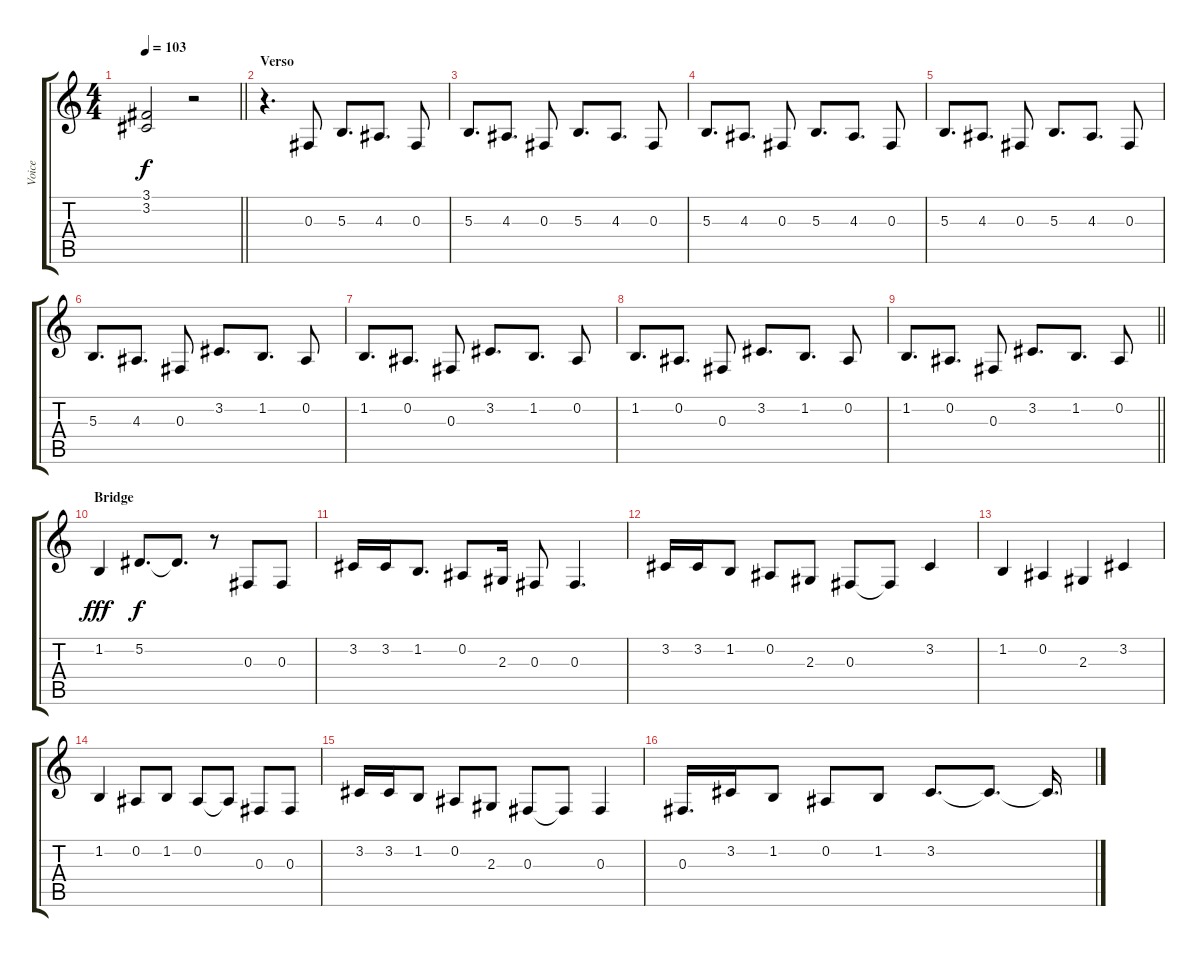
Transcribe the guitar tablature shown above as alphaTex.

\track ("Voice" "Voice") {instrument harmonica}
\staff {score tabs}
\tuning (Eb4 Bb3 Gb3 Db3 Ab2 Eb2) {hide}
\ts (4 4)
\tempo 103
\clef g2
\barLineRight lightlight
\ks c
(3.1{t} 3.2{t}).2{dy f} r.2 |
\section ("" "Verso")
r.4{d} 0.3.8 5.3.8{d} 4.3.8{d} 0.3.8 |
5.3.8{d} 4.3.8{d} 0.3.8 5.3.8{d} 4.3.8{d} 0.3.8 |
5.3.8{d} 4.3.8{d} 0.3.8 5.3.8{d} 4.3.8{d} 0.3.8 |
5.3.8{d} 4.3.8{d} 0.3.8 5.3.8{d} 4.3.8{d} 0.3.8 |
5.3.8{d} 4.3.8{d} 0.3.8 3.2.8{d} 1.2.8{d} 0.2.8 |
1.2.8{d} 0.2.8{d} 0.3.8 3.2.8{d} 1.2.8{d} 0.2.8 |
1.2.8{d} 0.2.8{d} 0.3.8 3.2.8{d} 1.2.8{d} 0.2.8 |
\barLineRight lightlight
1.2.8{d} 0.2.8{d} 0.3.8 3.2.8{d} 1.2.8{d} 0.2.8 |
\section ("" "Bridge")
1.2.4{dy fff} 5.2.8{d dy f} 5.2{t}.8{d} r.8 0.3.8 0.3.8 |
3.2.16 3.2.16 1.2.8{d} 0.2.8 2.3.16 0.3.8 0.3.4{d} |
3.2.16 3.2.16 1.2.8 0.2.8 2.3.8 0.3.8 0.3{t}.8 3.2.4 |
1.2.4 0.2.4 2.3.4 3.2.4 |
1.2.4 0.2.8 1.2.8 0.2.8 0.2{t}.8 0.3.8 0.3.8 |
3.2.16 3.2.16 1.2.8 0.2.8 2.3.8 0.3.8 0.3{t}.8 0.3.4 |
0.3.16{d} 3.2.16 1.2.8 0.2.8 1.2.8 3.2.8{d} 3.2{t}.8{d} 3.2{t}.16{d}
